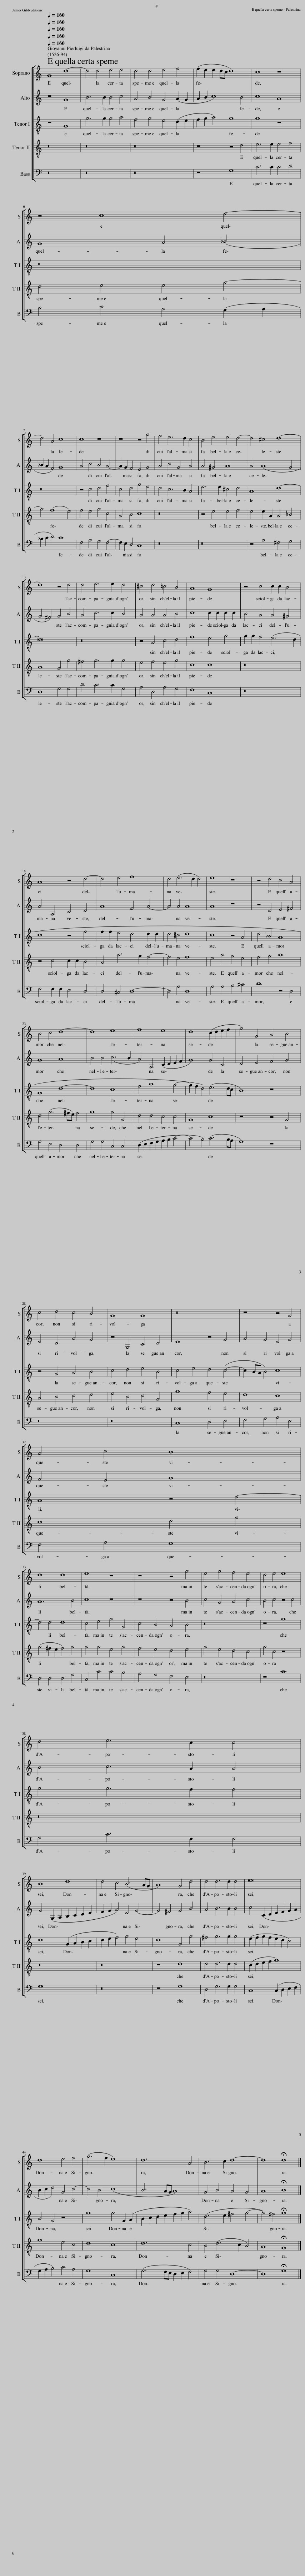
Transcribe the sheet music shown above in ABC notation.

X:1
%%score [ 1 2 3 4 5 ]
L:1/8
Q:1/4=160
M:none
I:linebreak $
K:C
V:1 treble
V:2 treble
V:3 treble-8
V:4 treble-8
V:5 bass
V:1
 G8 d8- | d4 d4 e4 e4 | d4 d4 e4 f4 | (f2 e2 e2 dc d8) | c8 z8 |$ %5
 z4 c8 d4- |$ d4 A4 c8 | c8 z8 | z8 z4 g4 | f4 e6 d2 c4 | %10
 B4 e4 e4 d4- | d4 ^c4 d8- |$ d8 z4 d4 | d4 e6 e2 d4 | ^c4 d4 =c4 B4 | %15
 A8 G8 | z4 c4 c2 c2 B4 |$ A8 z4 d4- | d4 e4 f8 | d4 (e6 d2 d4) | %20
 e8 z8 | z4 d4 c4 A4 |$ B4 c4 d8- | d8 e8 | f8 e8 | %25
 d8 (c2 d2 e2 f2 | g4) G4 A4 B4 |$ c4 d4 c4 B4 | G8 G8 | z16 | %30
 z8 z4 G4 |$ A4 c4 B8 |$ d8 d8 | e8 z8 | z8 z4 g4 | %35
 e4 g4 f4 e4 | d4 e4 e8 |$ d4 e6 c2 c4 |$ B8 d8 | d4 c4 (B6 AG | %40
 A8) G4 d4 | d4 d6 d2 d4 | e16 |$ d8 e4 f4 | (g6 f2 e8) | %45
 d12 A4 | B6 c2 d8- | d8 !fermata!d8 |] %48
V:2
 z8 G8 | B6 B2 B4 c4 | A4 B4 G4 (A2 G2 | A2 B2 c8) B4 | c8 A8 |$ %5
 G8 A4 (_B4 |$ _B2 A2 F4) G8 | A4 c4 B4 A4- | A2 G2 F4 E4 G4 | A4 c4 G4 A4 | %10
 A4 ^G4 A8 | A4 (A8 G4 |$ G4 ^F4) G4 B4 | A4 c6 c2 B4 | A4 A4 A4 B4 | %15
 c8 c2 c2 c2 c2 | B4 A4 A4 ^G4 |$ A4 A,4 C4 D4 | A8 F4 A4- | A4 A4 A8 | %20
 A8 z8 | z4 D4 E4 ^F4 |$ G8 A8 | B4 B4 (c6 B2 | A4) A,4 (C2 D2 E2 F2 | %25
 G8) G4 C4 | D4 E4 F4 G4 |$ E4 D4 A4 G4 | z4 G,4 C4 D4 | E8 z4 G4 | %30
 A4 G4 E4 G4 |$ F4 E4 G8 |$ A12 B4 | c8 z8 | z8 z4 B4 | %35
 c4 G4 A4 c4 | B4 c4 z4 c4 |$ B4 c6 A2 A4 |$ G4 (G,2 A,2 B,2 C2 D2 E2 | F2 G2 A4) E4 G4- | %40
 G4 ^F4 G4 B4 | A4 B6 B2 B4 | c4 (C2 D2 E2 F2 G2 A2 |$ B2 c2 d4) G4 c4- | c4 B4 (c8 | %45
 B6 AG A8) | G4 B4 A4 G4 | A8 !fermata!B8 |] %48
V:3
 z8 G8 | g6 g2 g4 a4 | f4 g4 e4 (d2 e2 | f2 g2 a4) g8 | g8 z8 |$ %5
 z16 |$ z16 | z4 c4 d4 f4 | c4 d4 g4 e4 | d4 c6 B2 A4 | %10
 e6 e2 ^c4 d4 | A8 d8- |$ d16 | z16 | z4 A4 c4 d4 | %15
 f8 e4 g4 | g2 g2 f4 (e6 d2 |$ c8 z4 f4 | f2 f2 e4 d4 d2 d2 | d4 ^c4 d8 | %20
 c8 z4 A4 | d4 _B4 A8 |$ G8 d8- | d8 c8 | f4 a8 g4- | %25
 g2 f2 d4) (e6 dc | B8) z8 |$ z4 G4 A4 B4 | c4 d4 e4 B4 | c4 e4 d4 (c4- | %30
 c2 BA B4) c8 |$ A8 z4 d4- |$ d4 d4 d8 | c4 e4 g4 G4 | c4 B4 A4 B4 | %35
 z16 | z8 g8 |$ g4 g6 f2 f4 |$ d8 (G2 A2 B2 c2 | d2 e2 f4) g4 e4 | %40
 d8 G4 g4 | ^f4 g6 g2 g4 | (e2 f2 g2 f2 e2 d2 c4) |$ B4 G4 z8 | g8 g4 G2 (A2 | %45
 B2 c2 d2 e2 f2 g2 a4) | (d6 e2 ^f4 g4- | g4) ^f4 !fermata!g8 |] %48
V:4
 z16 | z16 | z16 | z8 z4 d4 | e6 e2 e4 f4 |$ %5
 d4 e4 e4 g4- |$ g4 (f8 e4) | f4 e4 g4 c4 | A4 B4 c8 | z16 | %10
 z4 e4 e4 f4 | e4 e2 A2 A4 _B4 |$ A8 G4 g4 | ^f4 g6 g2 g4 | e4 f4 e4 g4 | %15
 c8 c8 | z16 |$ z4 c4 c2 c2 B4 | A4 a6 g2 f4- | f4 e4 f8 | %20
 e4 a4 g4 e4 | f4 g4 a8 |$ d4 (g6 ^fe) f4 | g8 g4 G4 | d4 d4 c4 c4 | %25
 G8 c8 | z8 z4 G4 |$ A4 B4 c4 d4 | e4 B4 c4 G4 | g8 f4 e4 | %30
 d8 c8 |$ c8 d4 g4 |$ (g4 ^f2 e2 f4) g4 | g4 g4 e4 g4 | f4 e4 d4 e4 | %35
 g4 e4 d4 c4 | g4 c4 z8 |$ z16 |$ z16 | z16 | %40
 z8 d8 | d4 d6 d2 d4 | (c2 d2 e2 f2 g8) |$ g8 e4 c4 | d8 c8 | %45
 d12 c4 | B4 (d6 c2 B4) | A8 !fermata!G8 |] %48
V:5
 z16 | z16 | z16 | z8 G,8 | C6 C2 C4 D4 |$ %5
 B,4 C4 A,4 (G,2 A,2 |$ _B,2 C2 D4) C8 | F,4 A,4 G,4 F,4- | F,2 E,2 D,4 C,8 | z16 | %10
 z16 | z4 A,4 ^F,4 G,4 |$ D,8 G,4 G,4 | D4 C6 C2 G,4 | A,4 D,4 A,4 G,4 | %15
 F,8 C,8 | z16 |$ F,4 F,2 F,2 E,4 D,4 | D,4 ^C,4 D,8- | D,4 A,4 D,8 | %20
 A,4 A,4 B,4 ^C4 | D8 z4 D,4 |$ G,4 E,4 D,4 D,4 | G,4 G,4 C,4 C,4 | (D,2 E,2 F,2 G,2 A,2 B,2 C4- | %25
 C4 B,4) (C6 B,A, | G,8) z8 |$ z16 | z16 | C,8 D,4 E,4 | %30
 F,4 G,4 A,4 E,4 |$ F,4 A,4 G,8 |$ D,4 D,4 D,4 G,4 | C,4 C4 C4 B,4 | A,4 G,4 F,4 E,4 | %35
 z16 | z8 C8 |$ G,4 C6 F,2 F,4 |$ G,16 | z16 | %40
 z8 G,8 | D,4 G,6 G,2 G,4 | C,8 (C,2 D,2 E,2 F,2 |$ G,2 A,2 B,4) C4 A,4 | G,8 C,8 | %45
 (G,6 F,E, D,2 E,2 F,4) | G,4 G,4 D,8- | D,8 !fermata!G,8 |] %48
